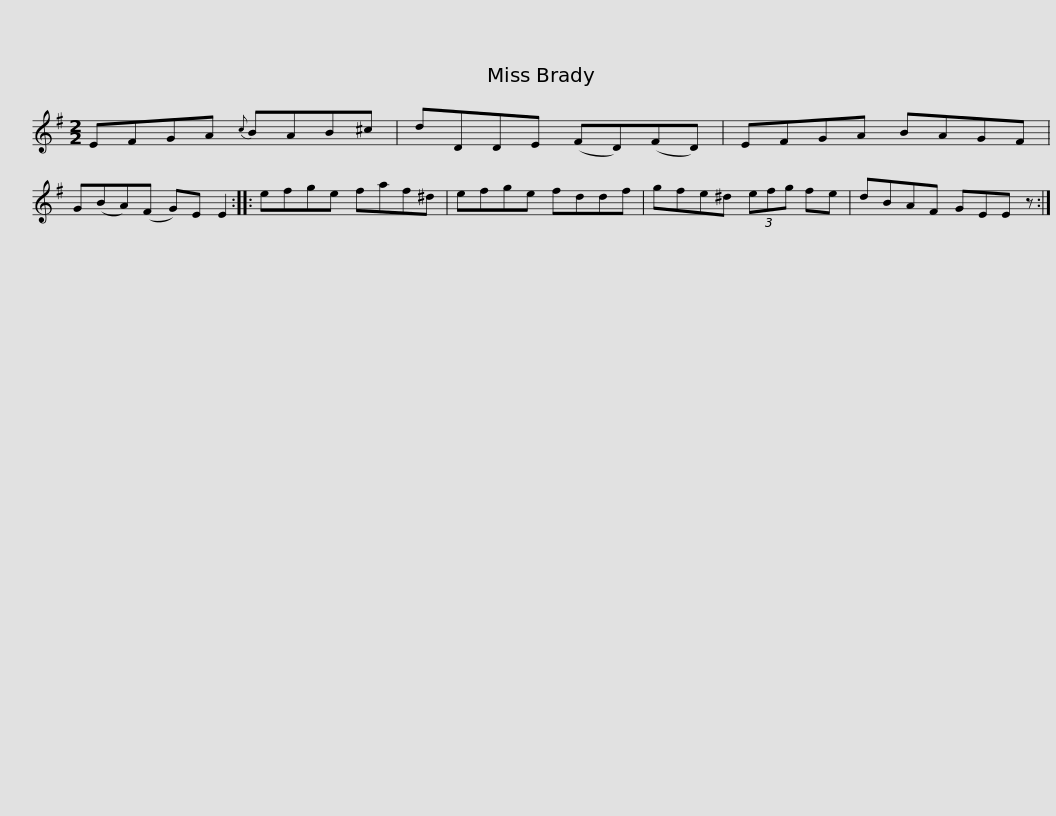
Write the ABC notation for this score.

X:1
L:1/8
M:2/2
I:linebreak $
K:Emin
V:1 treble
V:1
 EFGA{c} BAB^c | dDDE (FD)(FD) | EFGA BAGF | G(BA)(F G)E E2 :: efge faf^d |$ %5
 efge fddf | gfe^d (3efg fe | dBAF GEE z :| %8
